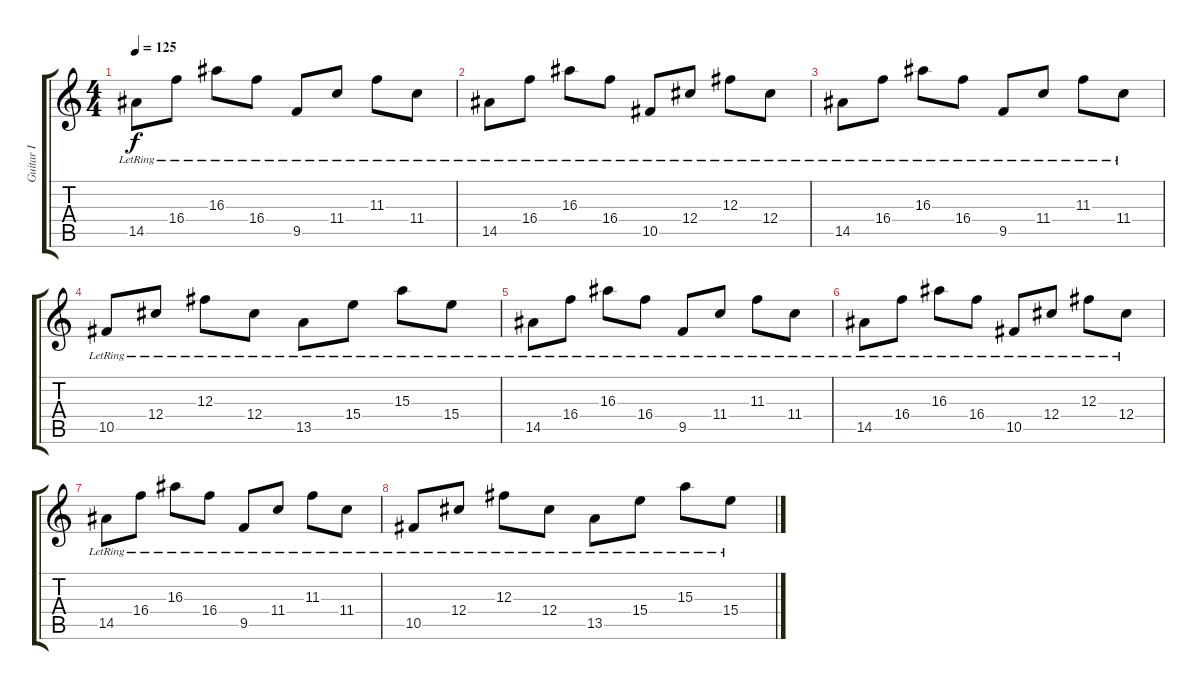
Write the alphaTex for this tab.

\track ("Guitar I" "Guitar I") {instrument distortionguitar}
\staff {score tabs}
\tuning (Eb4 Bb3 Gb3 Db3 Ab2 Eb2) {hide}
\ts (4 4)
\tempo 125
\clef g2
\ks c
14.5{lr}.8{dy f volume 11} 16.4{lr}.8 16.3{lr}.8 16.4{lr}.8 9.5{lr}.8 11.4{lr}.8 11.3{lr}.8 11.4{lr}.8 |
14.5{lr}.8 16.4{lr}.8 16.3{lr}.8 16.4{lr}.8 10.5{lr}.8 12.4{lr}.8 12.3{lr}.8 12.4{lr}.8 |
14.5{lr}.8 16.4{lr}.8 16.3{lr}.8 16.4{lr}.8 9.5{lr}.8 11.4{lr}.8 11.3{lr}.8 11.4{lr}.8 |
10.5{lr}.8 12.4{lr}.8 12.3{lr}.8 12.4{lr}.8 13.5{lr}.8 15.4{lr}.8 15.3{lr}.8 15.4{lr}.8 |
14.5{lr}.8 16.4{lr}.8 16.3{lr}.8 16.4{lr}.8 9.5{lr}.8 11.4{lr}.8 11.3{lr}.8 11.4{lr}.8 |
14.5{lr}.8 16.4{lr}.8 16.3{lr}.8 16.4{lr}.8 10.5{lr}.8 12.4{lr}.8 12.3{lr}.8 12.4{lr}.8 |
14.5{lr}.8 16.4{lr}.8 16.3{lr}.8 16.4{lr}.8 9.5{lr}.8 11.4{lr}.8 11.3{lr}.8 11.4{lr}.8 |
10.5{lr}.8 12.4{lr}.8 12.3{lr}.8 12.4{lr}.8 13.5{lr}.8 15.4{lr}.8 15.3{lr}.8 15.4{lr}.8
